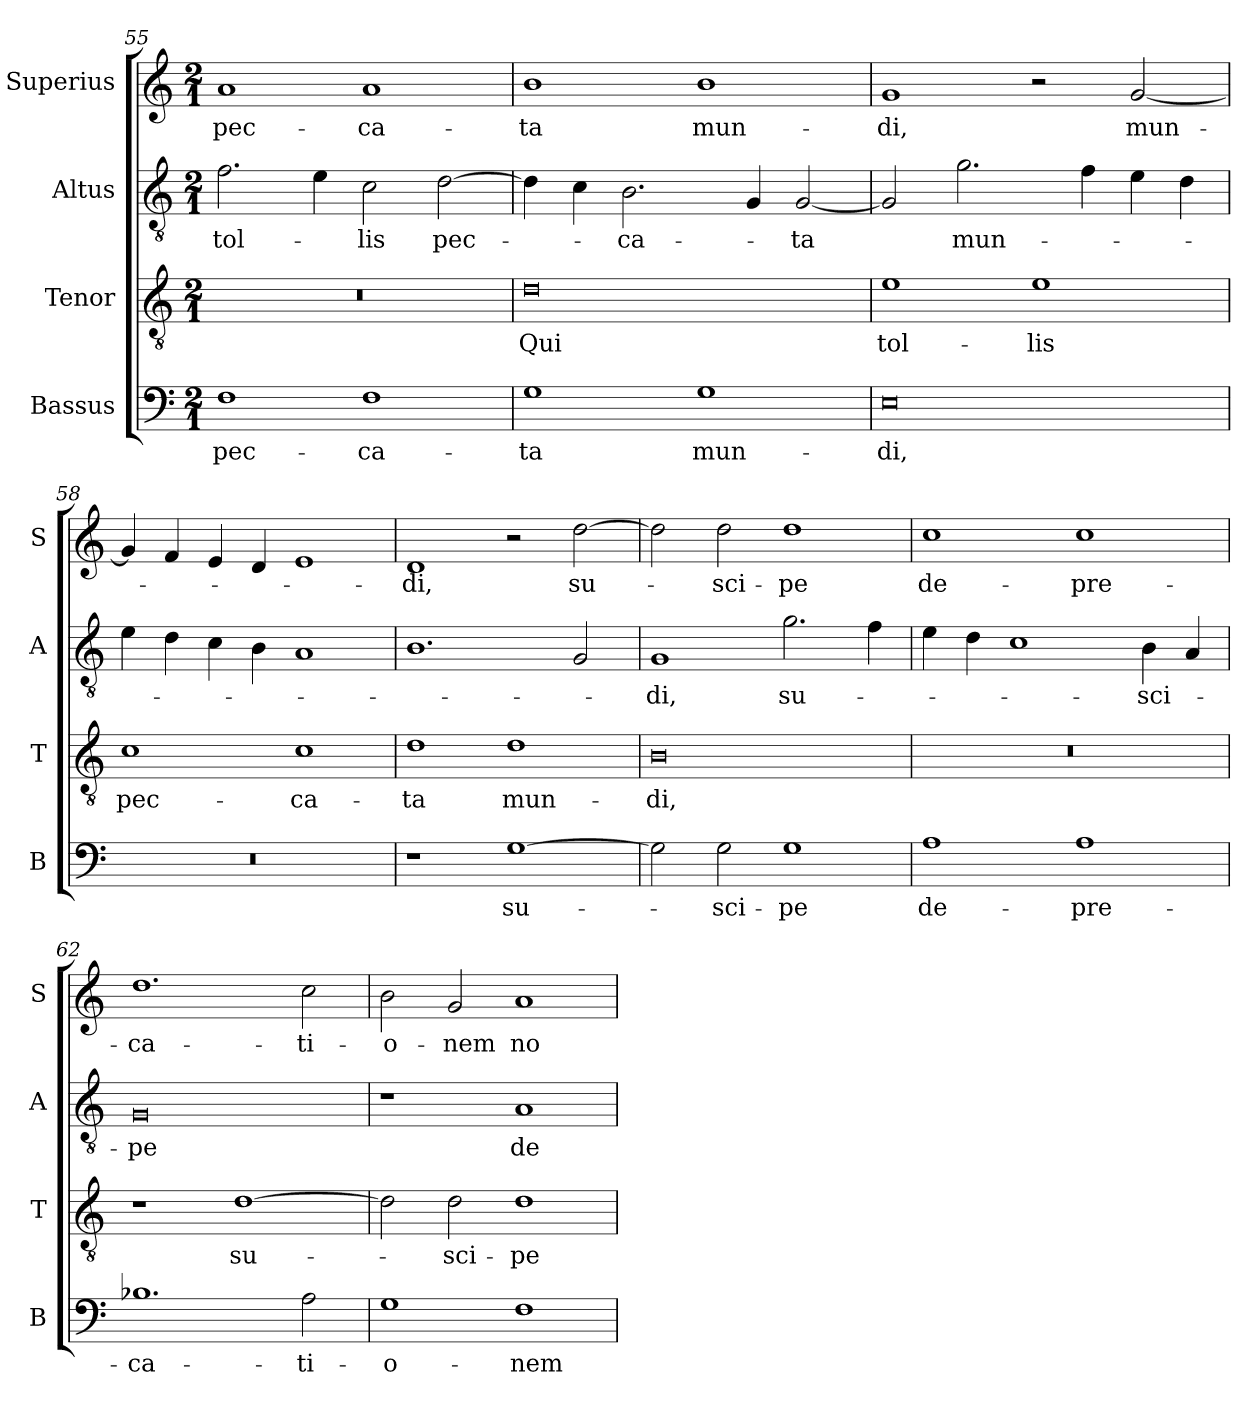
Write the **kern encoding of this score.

**kern	**text	**kern	**text	**kern	**text	**kern	**text
*part4	*part4	*part3	*part3	*part2	*part2	*part1	*part1
*staff4	*staff4	*staff3	*staff3	*staff2	*staff2	*staff1	*staff1
*I"Bassus	*	*I"Tenor	*	*I"Altus	*	*I"Superius	*
*I'B	*	*I'T	*	*I'A	*	*I'S	*
*clefF4	*	*clefGv2	*	*clefGv2	*	*clefG2	*
*k[]	*	*k[]	*	*k[]	*	*k[]	*
*M2/1	*	*M2/1	*	*M2/1	*	*M2/1	*
=55	=55	=55	=55	=55	=55	=55	=55
1F	pec-	0r	.	2.f\	tol-	1a	pec-
.	.	.	.	4e\	.	.	.
1F	-ca-	.	.	2c\	-lis	1a	-ca-
.	.	.	.	[2d\	pec-	.	.
=56	=56	=56	=56	=56	=56	=56	=56
1G	-ta	0d	Qui	4d\]	.	1b	-ta
.	.	.	.	4c\	.	.	.
.	.	.	.	2.B\	-ca-	.	.
1G	mun-	.	.	.	.	1b	mun-
.	.	.	.	4G/	.	.	.
.	.	.	.	[2G/	-ta	.	.
=57	=57	=57	=57	=57	=57	=57	=57
0E	-di,	1e	tol-	2G/]	.	1g	-di,
.	.	.	.	2.g\	mun-	.	.
.	.	1e	-lis	.	.	2r	.
.	.	.	.	4f\	.	.	.
.	.	.	.	4e\	.	[2g/	mun-
.	.	.	.	4d\	.	.	.
=58	=58	=58	=58	=58	=58	=58	=58
0r	.	1c	pec-	4e\	.	4g/]	.
.	.	.	.	4d\	.	4f/	.
.	.	.	.	4c\	.	4e/	.
.	.	.	.	4B\	.	4d/	.
.	.	1c	-ca-	1A	.	1e	.
=59	=59	=59	=59	=59	=59	=59	=59
1r	.	1d	-ta	1.B	.	1d	-di,
[1G	su-	1d	mun-	.	.	2r	.
.	.	.	.	2G/	.	[2dd\	su-
=60	=60	=60	=60	=60	=60	=60	=60
2G\]	.	0B	-di,	1G	-di,	2dd\]	.
2G\	-sci-	.	.	.	.	2dd\	-sci-
1G	-pe	.	.	2.g\	su-	1dd	-pe
.	.	.	.	4f\	.	.	.
=61	=61	=61	=61	=61	=61	=61	=61
1A	de-	0r	.	4e\	.	1cc	de-
.	.	.	.	4d\	.	.	.
.	.	.	.	1c	.	.	.
1A	-pre-	.	.	.	.	1cc	-pre-
.	.	.	.	4B\	-sci-	.	.
.	.	.	.	4A/	.	.	.
=62	=62	=62	=62	=62	=62	=62	=62
1.B-X	-ca-	1r	.	0G	-pe	1.dd	-ca-
.	.	[1d	su-	.	.	.	.
2A\	-ti-	.	.	.	.	2cc\	-ti-
=63	=63	=63	=63	=63	=63	=63	=63
1G	-o-	2d\]	.	1r	.	2b\	-o-
.	.	2d\	-sci-	.	.	2g/	-nem
1F	-nem	1d	-pe	1A	de-	1a	no-
=	=	=	=	=	=	=	=
*-	*-	*-	*-	*-	*-	*-	*-
